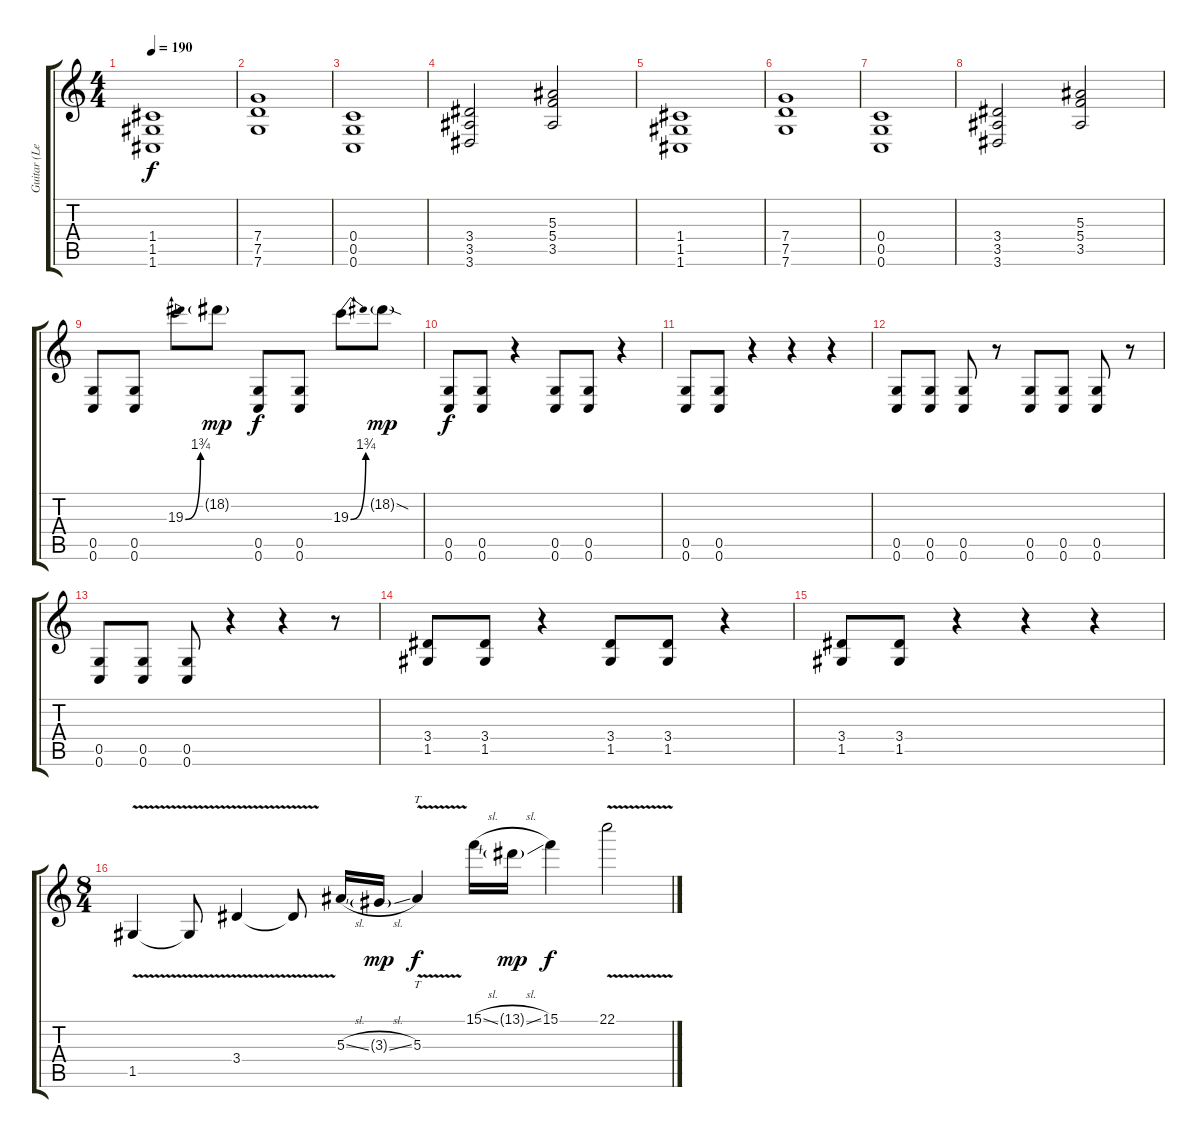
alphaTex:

\track ("Guitar (Lead)" "Guitar (Le") {instrument overdrivenguitar}
\staff {score tabs}
\tuning (D4 A3 F3 C3 G2 C2) {hide}
\ts (4 4)
\tempo 190
\clef g2
\ks c
(1.4 1.5 1.6).1{dy f} |
(7.4 7.5 7.6).1 |
(0.4 0.5 0.6).1 |
(3.4 3.5 3.6).2 (5.3 5.4 3.5).2 |
(1.4 1.5 1.6).1 |
(7.4 7.5 7.6).1 |
(0.4 0.5 0.6).1 |
(3.4 3.5 3.6).2 (5.3 5.4 3.5).2 |
(0.5 0.6).8 (0.5 0.6).8 19.3{be (bend 0 0 60 7)}.8 18.2{g}.8{dy mp} (0.5 0.6).8{dy f} (0.5 0.6).8 19.3{be (bend 0 0 60 7)}.8 18.2{sod g}.8{dy mp} |
(0.5 0.6).8{dy f} (0.5 0.6).8 r.4 (0.5 0.6).8 (0.5 0.6).8 r.4 |
(0.5 0.6).8 (0.5 0.6).8 r.4 r.4 r.4 |
(0.5 0.6).8 (0.5 0.6).8 (0.5 0.6).8 r.8 (0.5 0.6).8 (0.5 0.6).8 (0.5 0.6).8 r.8 |
(0.5 0.6).8 (0.5 0.6).8 (0.5 0.6).8 r.4 r.4 r.8 |
(3.4 1.5).8 (3.4 1.5).8 r.4 (3.4 1.5).8 (3.4 1.5).8 r.4 |
(3.4 1.5).8 (3.4 1.5).8 r.4 r.4 r.4 |
\ts (8 4)
1.5{v}.4 1.5{t}.8 3.4{v}.4 3.4{t}.8 5.3{sl}.16 3.3{sl g}.16{dy mp} 5.3{v}.4{tt dy f} 15.1{sl}.16 13.1{sl g}.16{dy mp} 15.1.4{dy f} 22.1{v}.2
